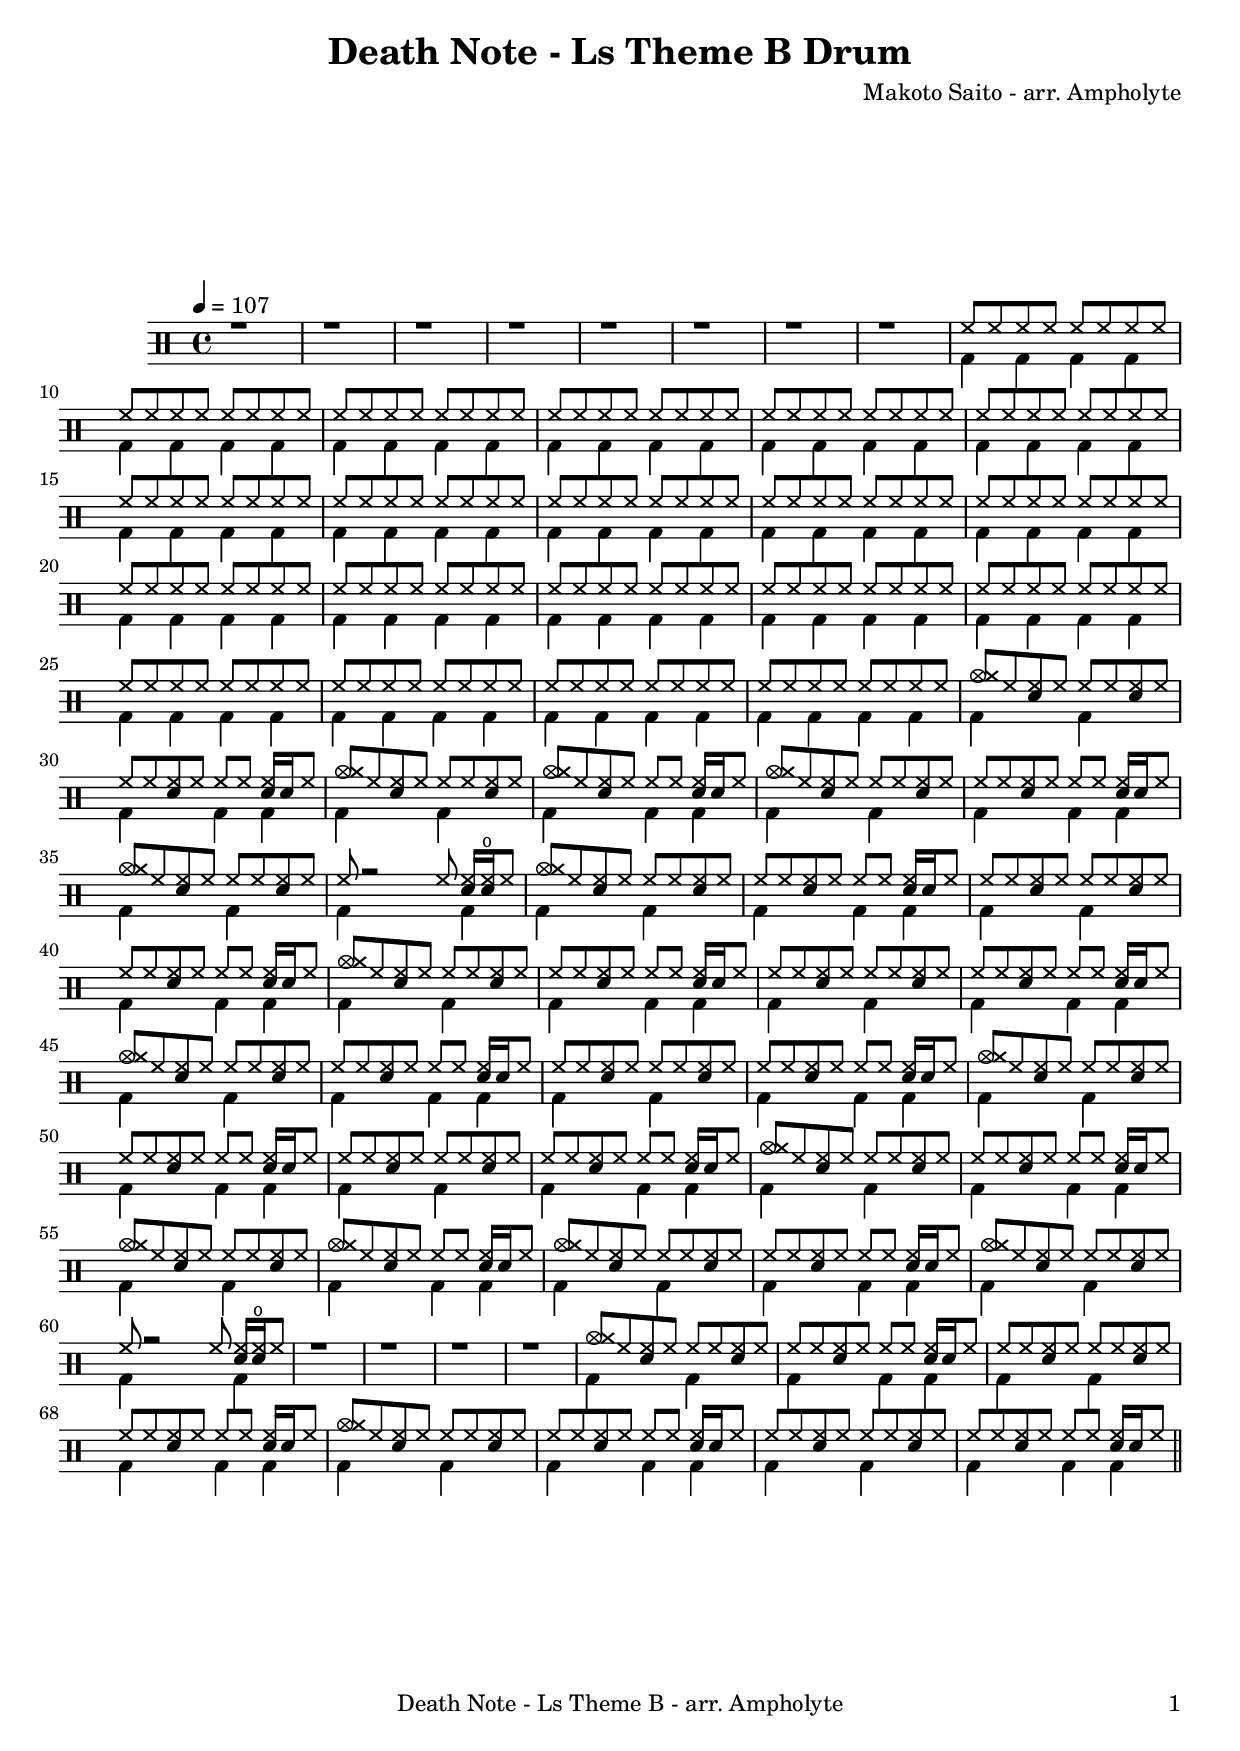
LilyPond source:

\version "2.12.3"

%{
  frappe baguette : ss
  grosse caisse : bd
  caisse claire : sn
  tom aigu : tomh
  tom medium : tommh
  tom basse : toml
  charleston : hh
  charleston ouvert : hho
  charleston mi-ouvert : hhho
  charleston ferme : hh
  pedale charleston : hhp
  crach :  cymc
  ride : cymcb

  %}

  \header {
    title = "Death Note - Ls Theme B Drum"
    composer = "Makoto Saito - arr. Ampholyte"

  }

  \paper {
    print-page-number = ##t
    print-first-page-number = ##t
    oddHeaderMarkup = \markup \null
    evenHeaderMarkup = \markup \null
    oddFooterMarkup = \markup {
      \fill-line {
        \on-the-fly \print-page-number-check-first
        \fromproperty #'header:"Death Note - Ls Theme B - arr. Ampholyte"
        \fromproperty #'page:page-number-string
      }
    }
    evenFooterMarkup = \oddFooterMarkup

    % Pour reduire sur une seule page

    system-system-spacing = #'((basic-distance . 0.1) (padding . 0))
    ragged-last-bottom = ##f
    ragged-bottom = ##f
  }

  \score {

    \new DrumStaff 
    << 
      \new DrumVoice = "1" { s1 *1 } % voix du haut (une mesure)
      \new DrumVoice = "2" { s1 *1 } % voix du bas (une mesure)
      \drummode 
      { 
        % #(override-auto-beam-setting '(end * * 4 4) 3 4) 
        % #(override-auto-beam-setting '(end * * 4 4) 1 4)
        % Les deux lignes precedentes permettent de
        % grouper les croches par deux au lieu de
        % quatre dans la configuration par defaut.

        << 
          \tempo 4 = 107
          {
            r1 r1 r1 r1
            r1 r1 r1 r1

            \repeat unfold 20 {
              hh8 hh hh hh hh hh hh hh
            }

            % Mesure 29
            <cymc cymr>8 hh <sn hh> hh hh hh <sn hh> hh
            hh8 hh <sn hh> hh hh hh <sn hh>16 sn hh8
            <cymc cymr>8 hh <sn hh> hh hh hh <sn hh> hh
            <cymc cymr>8 hh <sn hh> hh hh hh <sn hh>16 sn hh8
            <cymc cymr>8 hh <sn hh> hh hh hh <sn hh> hh
            hh8 hh <sn hh> hh hh hh <sn hh>16 sn hh8
            <cymc cymr>8 hh <sn hh> hh hh hh <sn hh> hh
            hh8 r2 hh8 <sn hh>16 <sn hho> hh8

            % Mesure 37


            \repeat unfold 4 {
              <cymc cymr>8 hh <sn hh> hh hh hh <sn hh> hh
              hh8 hh <sn hh> hh hh hh <sn hh>16 sn hh8
              hh8 hh <sn hh> hh hh hh <sn hh> hh
              hh8 hh <sn hh> hh hh hh <sn hh>16 sn hh8
            }

            % Mesure 53 
            <cymc cymr>8 hh <sn hh> hh hh hh <sn hh> hh
            hh8 hh <sn hh> hh hh hh <sn hh>16 sn hh8
            <cymc cymr>8 hh <sn hh> hh hh hh <sn hh> hh
            <cymc cymr>8 hh <sn hh> hh hh hh <sn hh>16 sn hh8
            <cymc cymr>8 hh <sn hh> hh hh hh <sn hh> hh
            hh8 hh <sn hh> hh hh hh <sn hh>16 sn hh8
            <cymc cymr>8 hh <sn hh> hh hh hh <sn hh> hh
            hh8 r2 hh8 <sn hh>16 <sn hho> hh8

            r1 r1 r1 r1

            % Mesure 65
            \repeat unfold 2 {
              <cymc cymr>8 hh <sn hh> hh hh hh <sn hh> hh
              hh8 hh <sn hh> hh hh hh <sn hh>16 sn hh8
              hh8 hh <sn hh> hh hh hh <sn hh> hh
              hh8 hh <sn hh> hh hh hh <sn hh>16 sn hh8
            }

            \bar "||"
          } 
          \\ 
          { 
            s1 s1 s1 s1
            s1 s1 s1 s1

            \repeat unfold 20 {
              bd4 bd bd bd
            }

            % Mesure 29 
            bd4 s bd s
            bd4 s bd bd
            bd4 s bd s
            bd4 s bd bd 
            bd4 s bd s
            bd4 s bd bd
            bd4 s bd s
            bd4 s2 bd4

            % Mesure 37
            \repeat unfold 11{
              bd4 s bd s
              bd4 s bd bd
            }

            bd4 s bd s
            bd4 s2 bd4
            
            s1 s1 s1 s1
            
            % Mesure 65
            \repeat unfold 4 {
              bd4 s bd s
              bd4 s bd bd

            }

          } 

        >>

      } 
    >>

  }
